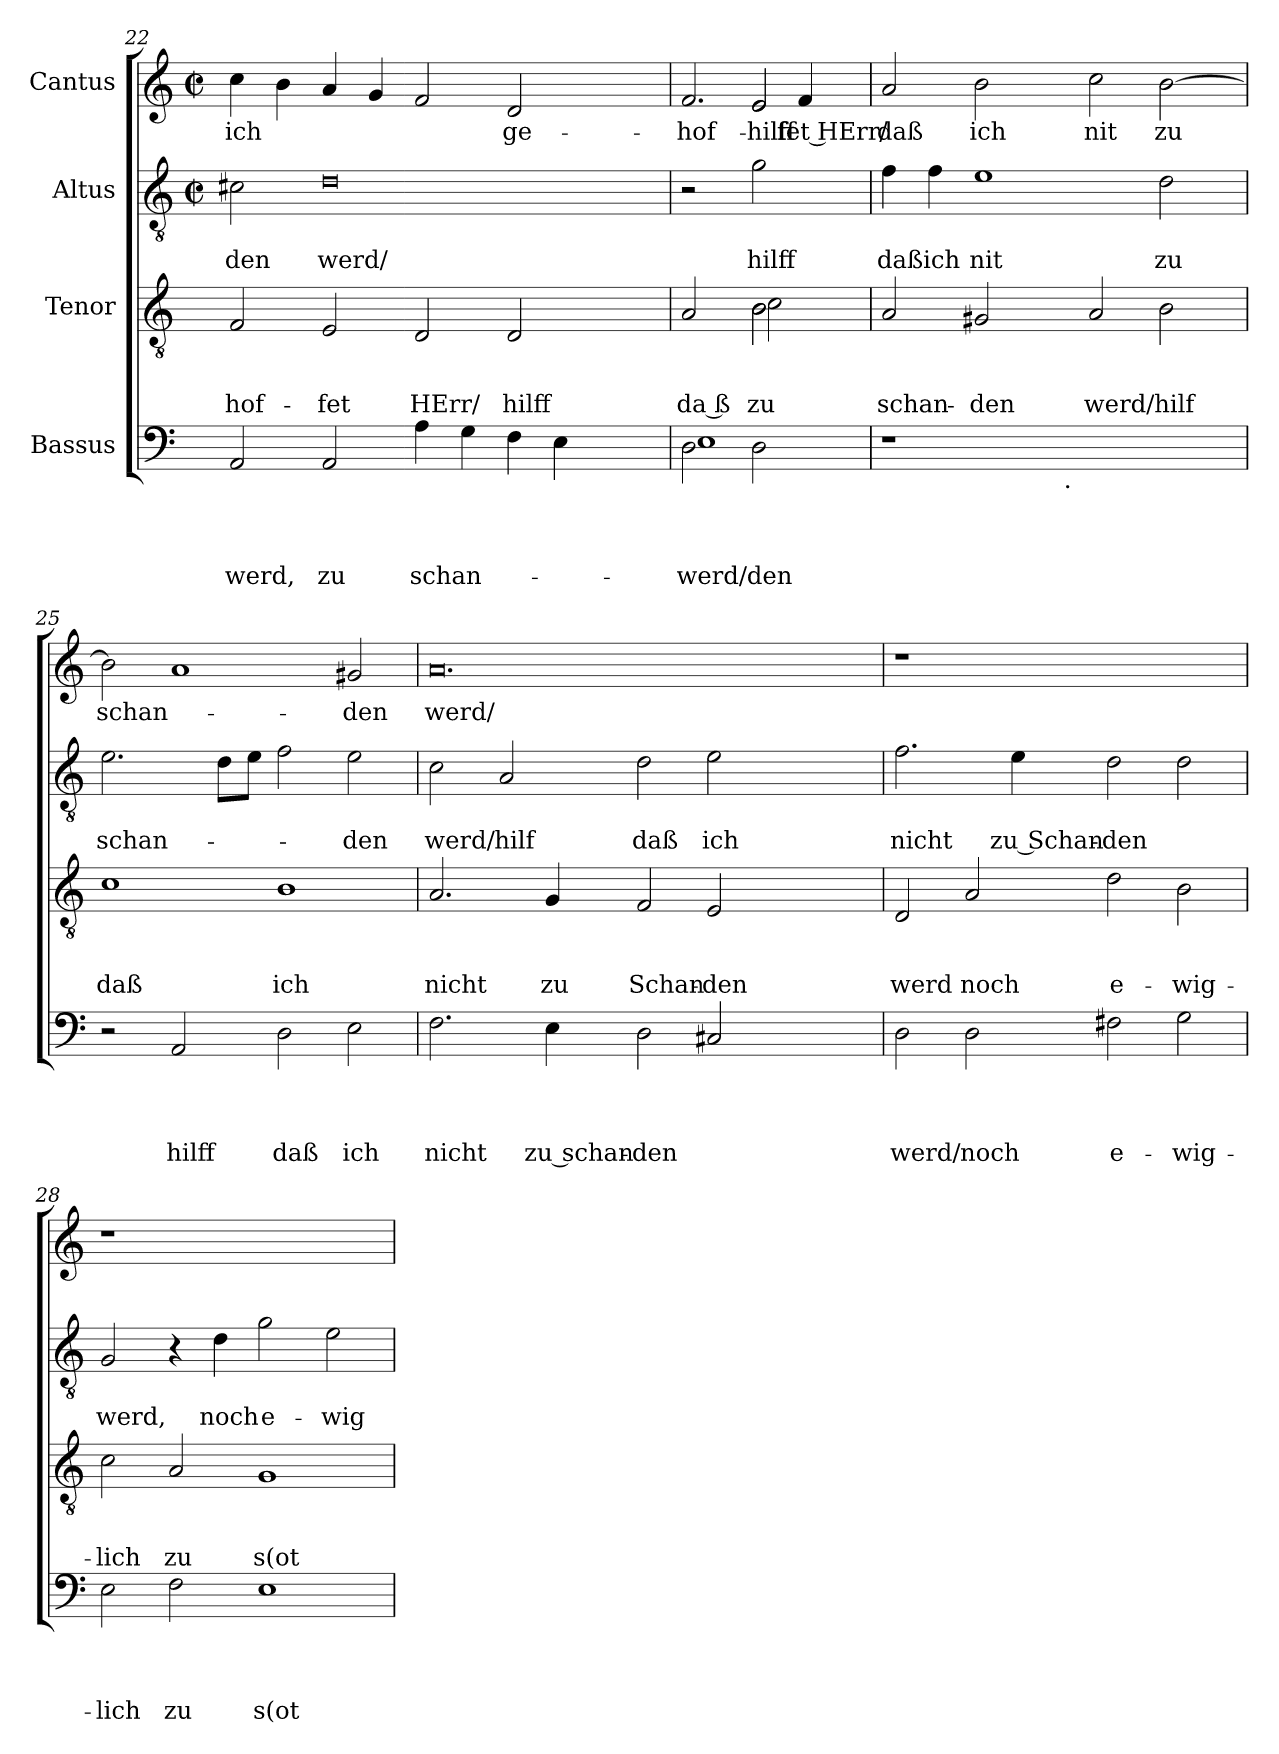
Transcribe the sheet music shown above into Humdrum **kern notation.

**kern	**text	**text	**text	**text	**kern	**text	**text	**text	**kern	**text	**text	**kern	**text
*part4	*part4	*part4	*part4	*part4	*part3	*part3	*part3	*part3	*part2	*part2	*part2	*part1	*part1
*staff4	*staff4	*staff4	*staff4	*staff4	*staff3	*staff3	*staff3	*staff3	*staff2	*staff2	*staff2	*staff1	*staff1
*I"Bassus	*	*	*	*	*I"Tenor	*	*	*	*I"Altus	*	*	*I"Cantus	*
*clefF4	*	*	*	*	*clefGv2	*	*	*	*clefGv2	*	*	*clefG2	*
*k[]	*	*	*	*	*k[]	*	*	*	*k[]	*	*	*k[]	*
*C:	*	*	*	*	*C:	*	*	*	*C:	*	*	*C:	*
*	*	*	*	*	*	*	*	*	*M2/2	*	*	*M2/2	*
*	*	*	*	*	*	*	*	*	*met(c|)	*	*	*met(c|)	*
=22	=22	=22	=22	=22	=22	=22	=22	=22	=22	=22	=22	=22	=22
!	!	!	!	!LO:LY:b	!	!	!	!LO:LY:b	!	!	!LO:LY:b	!	!LO:LY:b
2AA/	.	.	.	werd,	2F/	.	.	-hof-	2c#X\	.	-den	4cc\	ich
.	.	.	.	.	.	.	.	.	.	.	.	4b\	.
!	!	!	!	!LO:LY:b	!	!	!	!LO:LY:b	!	!	!LO:LY:b	!	!
2AA/	.	.	.	zu	2E/	.	.	-fet	0d	.	werd/	4a/	.
.	.	.	.	.	.	.	.	.	.	.	.	4g/	.
!	!	!	!	!LO:LY:b	!	!	!	!LO:LY:b	!	!	!	!	!
4A\	.	.	.	schan-	2D/	.	.	HErr/	.	.	.	2f/	.
4G\	.	.	.	.	.	.	.	.	.	.	.	.	.
!	!	!	!	!	!	!	!	!LO:LY:b	!	!	!	!	!LO:LY:b
4F\	.	.	.	.	2D/	.	.	hilff	.	.	.	2d/	ge-
4E\	.	.	.	.	.	.	.	.	.	.	.	.	.
2ryy	.	.	.	.	2ryy	.	.	.	.	.	.	2ryy	.
=23	=23	=23	=23	=23	=23	=23	=23	=23	=23	=23	=23	=23	=23
*^	*	*	*	*	*	*	*	*	*	*	*	*	*
!	!	!	!	!	!LO:LY:b	!	!	!	!LO:LY:b:rj	!	!	!	!	!LO:LY:b
*	*	*	*	*	*	*^	*	*	*	*	*	*	*^	*
*	*	*	*	*	*	*	*^	*	*	*	*	*	*	*	*^	*
2D\	1E	.	.	.	werd/	2A/	2ryy	2ryy	.	.	da ß	2r	.	.	2.f/	2ryy	2ryy	-hof-
!	!	!	!	!	!LO:LY:b	!	!	!	!	!	!LO:LY:b	!	!	!	!	!	!	!
!	!	!	!	!	!	!	!	!	!	!	!LO:LY:b	!	!	!	!	!	!	!
!	!	!	!	!	!	!	!	!	!	!	!LO:LY:b	!	!	!LO:LY:b	!	!	!	!LO:LY:b
2D\	.	.	.	.	-den	2B\	2c\	2B\	.	.	zu	2g\	.	hilff	.	2e/	2e/	hilff
!	!	!	!	!	!	!	!	!	!	!	!	!	!	!	!	!	!	!LO:LY:b
.	.	.	.	.	.	.	.	.	.	.	.	.	.	.	4f/	.	.	-fet HErr/
*	*	*	*	*	*	*v	*v	*v	*	*	*	*	*	*	*v	*v	*v	*
=24	=24	=24	=24	=24	=24	=24	=24	=24	=24	=24	=24	=24	=24	=24
!	!	!	!	!	!	!	!	!	!LO:LY:b	!	!	!LO:LY:b	!	!LO:LY:b
1r	2ryy	.	.	.	.	2A/	.	.	schan-	4f\	.	daß	2a/	daß
!	!	!	!	!	!	!	!	!	!	!	!	!LO:LY:b	!	!
.	.	.	.	.	.	.	.	.	.	4f\	.	ich	.	.
!	!	!	!	!	!	!	!	!	!LO:LY:b	!	!	!LO:LY:b	!	!LO:LY:b
.	4ryy	.	.	.	.	2G#X/	.	.	-den	1e	.	nit	2b\	ich
.	8ryy	.	.	.	.	.	.	.	.	.	.	.	.	.
.	32ryy	.	.	.	.	.	.	.	.	.	.	.	.	.
!	!LO:TX:b:t=.	!	!	!	!	!	!	!	!	!	!	!	!	!
.	1ryy	.	.	.	.	.	.	.	.	.	.	.	.	.
!	!	!	!	!	!	!	!	!	!LO:LY:b	!	!	!	!	!LO:LY:b
1ryy	.	.	.	.	.	2A/	.	.	werd/	.	.	.	2cc\	nit
!	!	!	!	!	!	!	!	!	!LO:LY:b	!	!	!LO:LY:b	!	!LO:LY:b
.	.	.	.	.	.	2B\	.	.	hilf	2d\	.	zu	[<2b\	zu
.	16.ryy	.	.	.	.	.	.	.	.	.	.	.	.	.
!!LO:LB:g=z
=25	=25	=25	=25	=25	=25	=25	=25	=25	=25	=25	=25	=25	=25	=25
!	!	!	!	!	!	!	!	!	!LO:LY:b	!	!	!LO:LY:b	!	!LO:LY:b
*v	*v	*	*	*	*	*	*	*	*	*	*	*	*	*
2r	.	.	.	.	1c	.	.	daß	2.e\	.	schan-	2b\]	schan-
!	!	!	!	!LO:LY:b	!	!	!	!	!	!	!	!	!
2AA/	.	.	.	hilff	.	.	.	.	.	.	.	1a	.
.	.	.	.	.	.	.	.	.	8d\L	.	.	.	.
.	.	.	.	.	.	.	.	.	8e\J	.	.	.	.
!	!	!	!	!LO:LY:b	!	!	!	!LO:LY:b	!	!	!	!	!
2D\	.	.	.	daß	1B	.	.	ich	2f\	.	.	.	.
!	!	!	!	!LO:LY:b	!	!	!	!	!	!	!LO:LY:b	!	!LO:LY:b
2E\	.	.	.	ich	.	.	.	.	2e\	.	-den	2g#X/	-den
=26	=26	=26	=26	=26	=26	=26	=26	=26	=26	=26	=26	=26	=26
!	!	!	!	!LO:LY:b	!	!	!	!LO:LY:b	!	!	!LO:LY:b	!	!LO:LY:b
2.F\	.	.	.	nicht	2.A/	.	.	nicht	2c\	.	werd/	0.a	werd/
!	!	!	!	!	!	!	!	!	!	!	!LO:LY:b	!	!
.	.	.	.	.	.	.	.	.	2A/	.	hilf	.	.
!	!	!	!	!LO:LY:b	!	!	!	!LO:LY:b	!	!	!	!	!
4E\	.	.	.	zu schan-	4G/	.	.	zu	.	.	.	.	.
!	!	!	!	!LO:LY:b:rj	!	!	!	!LO:LY:b	!	!	!LO:LY:b	!	!
2D\	.	.	.	-den	2F/	.	.	Schan-	2d\	.	daß	.	.
!	!	!	!	!	!	!	!	!LO:LY:b:rj	!	!	!LO:LY:b	!	!
2C#X/	.	.	.	.	2E/	.	.	-den	2e\	.	ich	.	.
1ryy	.	.	.	.	1ryy	.	.	.	1ryy	.	.	.	.
=27	=27	=27	=27	=27	=27	=27	=27	=27	=27	=27	=27	=27	=27
!	!	!	!	!LO:LY:b	!	!	!	!LO:LY:b	!	!	!LO:LY:b	!	!
2D\	.	.	.	werd/	2D/	.	.	werd	2.f\	.	nicht	1r	.
!	!	!	!	!LO:LY:b	!	!	!	!LO:LY:b	!	!	!	!	!
2D\	.	.	.	noch	2A/	.	.	noch	.	.	.	.	.
!	!	!	!	!	!	!	!	!	!	!	!LO:LY:b	!	!
.	.	.	.	.	.	.	.	.	4e\	.	zu Schan-	.	.
!	!	!	!	!LO:LY:b	!	!	!	!LO:LY:b	!	!	!LO:LY:b:rj	!	!
2F#X\	.	.	.	e-	2d\	.	.	e-	2d\	.	-den	1ryy	.
!	!	!	!	!LO:LY:b	!	!	!	!LO:LY:b	!	!	!	!	!
2G\	.	.	.	-wig-	2B\	.	.	-wig-	2d\	.	.	.	.
=28	=28	=28	=28	=28	=28	=28	=28	=28	=28	=28	=28	=28	=28
!	!	!	!	!LO:LY:b	!	!	!	!LO:LY:b	!	!	!LO:LY:b	!	!
2E\	.	.	.	-lich	2c\	.	.	-lich	2G/	.	werd,	1r	.
!	!	!	!	!LO:LY:b	!	!	!	!LO:LY:b	!	!	!	!	!
2F\	.	.	.	zu	2A/	.	.	zu	4r	.	.	.	.
!	!	!	!	!	!	!	!	!	!	!	!LO:LY:b	!	!
.	.	.	.	.	.	.	.	.	4d\	.	noch	.	.
!	!	!	!	!LO:LY:b	!	!	!	!LO:LY:b	!	!	!LO:LY:b	!	!
1E	.	.	.	s(ot-	1G	.	.	s(ot-	2g\	.	e-	1ryy	.
!	!	!	!	!	!	!	!	!	!	!	!LO:LY:b	!	!
.	.	.	.	.	.	.	.	.	2e\	.	-wig-	.	.
=	=	=	=	=	=	=	=	=	=	=	=	=	=
*-	*-	*-	*-	*-	*-	*-	*-	*-	*-	*-	*-	*-	*-
